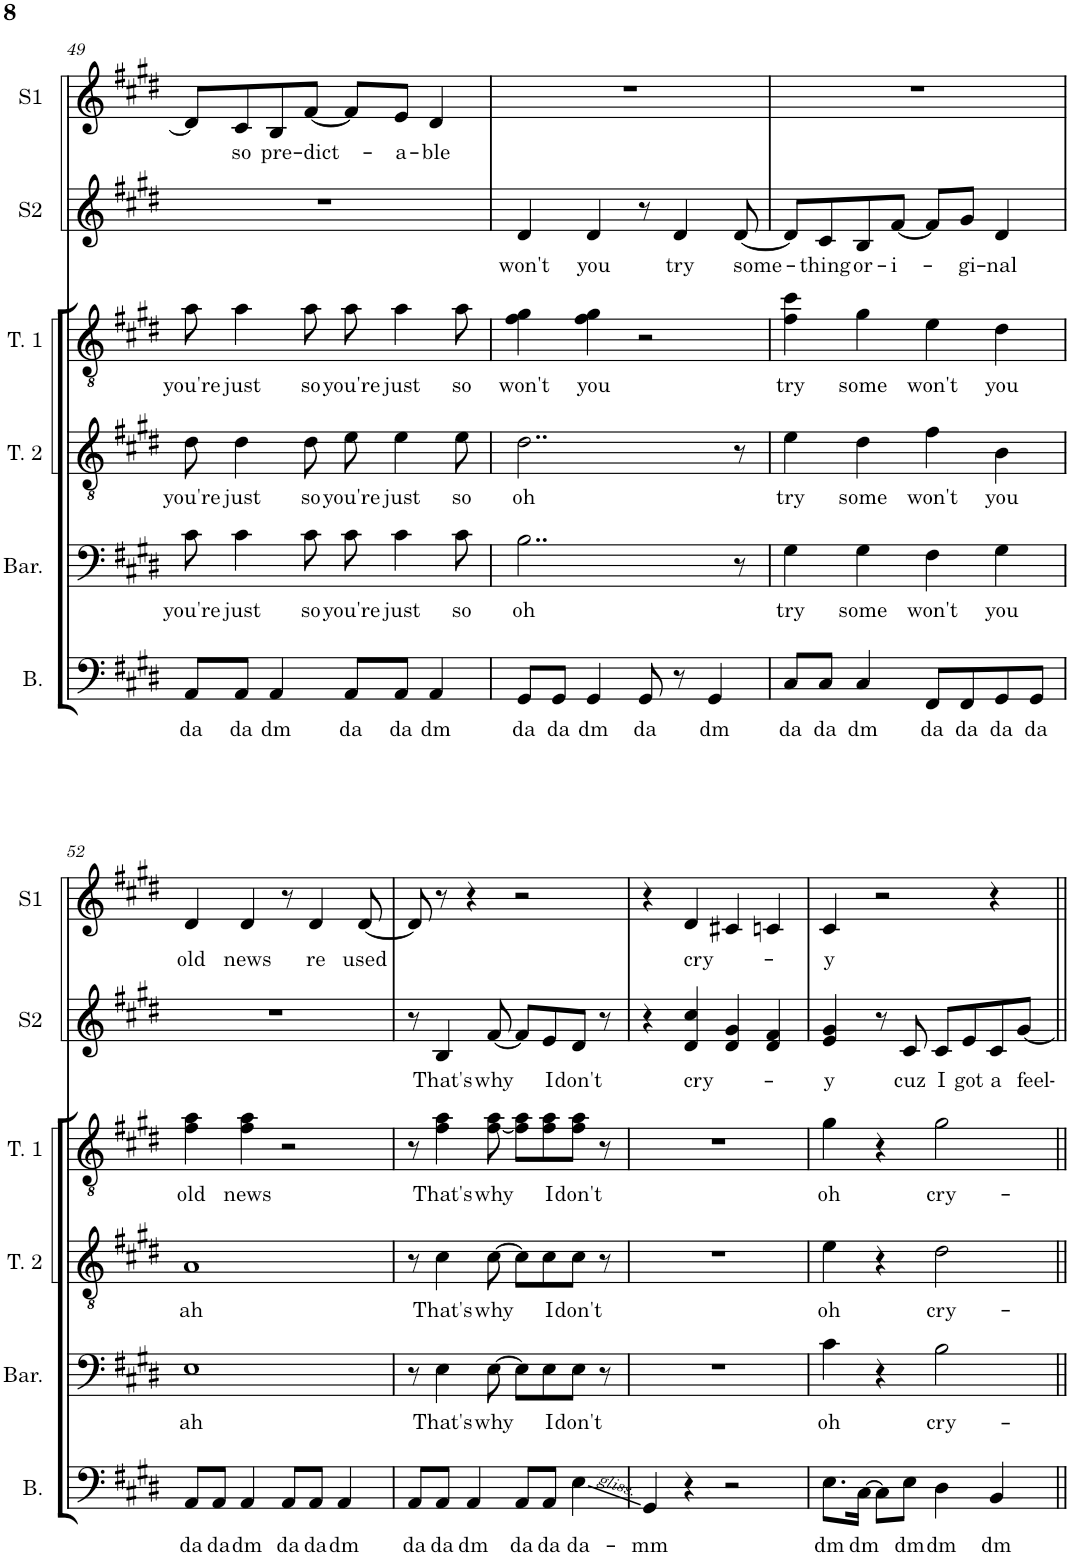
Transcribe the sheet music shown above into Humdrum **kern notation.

**kern	**text	**kern	**text	**kern	**text	**kern	**text	**kern	**text	**kern	**text
*part6	*part6	*part5	*part5	*part4	*part4	*part3	*part3	*part2	*part2	*part1	*part1
*staff6	*staff6	*staff5	*staff5	*staff4	*staff4	*staff3	*staff3	*staff2	*staff2	*staff1	*staff1
*I"Bass	*	*I"Baritone	*	*I"Tenor 2	*	*I"Tenor 1	*	*I"Solo 2	*	*I"Solo 1	*
*I'B.	*	*I'Bar.	*	*I'T. 2	*	*I'T. 1	*	*I'S2	*	*I'S1	*
!!LO:PB:g=z
*clefF4	*	*clefF4	*	*clefGv2	*	*clefGv2	*	*clefG2	*	*clefG2	*
*	*	*	*	*	*	*	*	*Trd1c2	*	*Trd1c2	*
*k[f#c#g#d#]	*	*k[f#c#g#d#]	*	*k[f#c#g#d#]	*	*k[f#c#g#d#]	*	*k[f#c#g#d#]	*	*k[f#c#g#d#]	*
*M4/4	*	*M4/4	*	*M4/4	*	*M4/4	*	*M4/4	*	*M4/4	*
=49	=49	=49	=49	=49	=49	=49	=49	=49	=49	=49	=49
!	!LO:LY:b	!	!LO:LY:b	!	!LO:LY:b	!	!LO:LY:b	!	!	!	!
8AA/L	da	8c#\	you're	8d#\	you're	8a\	you're	1r	.	8d#/L]	.
!	!LO:LY:b	!	!LO:LY:b	!	!LO:LY:b	!	!LO:LY:b	!	!	!	!LO:LY:b
8AA/J	da	4c#\	just	4d#\	just	4a\	just	.	.	8c#/	so
!	!LO:LY:b	!	!	!	!	!	!	!	!	!	!LO:LY:b
4AA/	dm	.	.	.	.	.	.	.	.	8B/	pre-
!	!	!	!LO:LY:b	!	!LO:LY:b	!	!LO:LY:b	!	!	!	!LO:LY:b
.	.	8c#\	so	8d#\	so	8a\	so	.	.	[8f#/J	-dict-
!	!LO:LY:b	!	!LO:LY:b	!	!LO:LY:b	!	!LO:LY:b	!	!	!	!
8AA/L	da	8c#\	you're	8e\	you're	8a\	you're	.	.	8f#/L]	.
!	!LO:LY:b	!	!LO:LY:b	!	!LO:LY:b	!	!LO:LY:b	!	!	!	!LO:LY:b
8AA/J	da	4c#\	just	4e\	just	4a\	just	.	.	8e/J	-a-
!	!LO:LY:b	!	!	!	!	!	!	!	!	!	!LO:LY:b
4AA/	dm	.	.	.	.	.	.	.	.	4d#/	-ble
!	!	!	!LO:LY:b	!	!LO:LY:b	!	!LO:LY:b	!	!	!	!
.	.	8c#\	so	8e\	so	8a\	so	.	.	.	.
=50	=50	=50	=50	=50	=50	=50	=50	=50	=50	=50	=50
!	!LO:LY:b	!	!LO:LY:b	!	!LO:LY:b	!	!LO:LY:b	!	!LO:LY:b	!	!
8GG#/L	da	2..B\	oh	2..d#\	oh	4f#\ 4g#\	won't	4d#/	won't	1r	.
!	!LO:LY:b	!	!	!	!	!	!	!	!	!	!
8GG#/J	da	.	.	.	.	.	.	.	.	.	.
!	!LO:LY:b	!	!	!	!	!	!LO:LY:b	!	!LO:LY:b	!	!
4GG#/	dm	.	.	.	.	4f#\ 4g#\	you	4d#/	you	.	.
!	!LO:LY:b	!	!	!	!	!	!	!	!	!	!
8GG#/	da	.	.	.	.	2r	.	8r	.	.	.
!	!	!	!	!	!	!	!	!	!LO:LY:b	!	!
8r	.	.	.	.	.	.	.	4d#/	try	.	.
!	!LO:LY:b	!	!	!	!	!	!	!	!	!	!
4GG#/	dm	.	.	.	.	.	.	.	.	.	.
!	!	!	!	!	!	!	!	!	!LO:LY:b	!	!
.	.	8r	.	8r	.	.	.	[8d#/	some-	.	.
=51	=51	=51	=51	=51	=51	=51	=51	=51	=51	=51	=51
!	!LO:LY:b	!	!LO:LY:b	!	!LO:LY:b	!	!LO:LY:b	!	!	!	!
8C#/L	da	4G#\	try	4e\	try	4f#\ 4cc#\	try	8d#/L]	.	1r	.
!	!LO:LY:b	!	!	!	!	!	!	!	!LO:LY:b	!	!
8C#/J	da	.	.	.	.	.	.	8c#/	-thing	.	.
!	!LO:LY:b	!	!LO:LY:b	!	!LO:LY:b	!	!LO:LY:b	!	!LO:LY:b	!	!
4C#/	dm	4G#\	some	4d#\	some	4g#\	some	8B/	or-	.	.
!	!	!	!	!	!	!	!	!	!LO:LY:b	!	!
.	.	.	.	.	.	.	.	[8f#/J	-i-	.	.
!	!LO:LY:b	!	!LO:LY:b	!	!LO:LY:b	!	!LO:LY:b	!	!	!	!
8FF#/L	da	4F#\	won't	4f#\	won't	4e\	won't	8f#/L]	.	.	.
!	!LO:LY:b	!	!	!	!	!	!	!	!LO:LY:b	!	!
8FF#/	da	.	.	.	.	.	.	8g#/J	-gi-	.	.
!	!LO:LY:b	!	!LO:LY:b	!	!LO:LY:b	!	!LO:LY:b	!	!LO:LY:b	!	!
8GG#/	da	4G#\	you	4B\	you	4d#\	you	4d#/	-nal	.	.
!	!LO:LY:b	!	!	!	!	!	!	!	!	!	!
8GG#/J	da	.	.	.	.	.	.	.	.	.	.
!!LO:LB:g=z
=52	=52	=52	=52	=52	=52	=52	=52	=52	=52	=52	=52
!	!LO:LY:b	!	!LO:LY:b	!	!LO:LY:b	!	!LO:LY:b	!	!	!	!LO:LY:b
8AA/L	da	1E	-ah	1A	-ah	4f#\ 4a\	old	1r	.	4d#/	old
!	!LO:LY:b	!	!	!	!	!	!	!	!	!	!
8AA/J	da	.	.	.	.	.	.	.	.	.	.
!	!LO:LY:b	!	!	!	!	!	!LO:LY:b	!	!	!	!LO:LY:b
4AA/	dm	.	.	.	.	4f#\ 4a\	news	.	.	4d#/	news
!	!LO:LY:b	!	!	!	!	!	!	!	!	!	!
8AA/L	da	.	.	.	.	2r	.	.	.	8r	.
!	!LO:LY:b	!	!	!	!	!	!	!	!	!	!LO:LY:b
8AA/J	da	.	.	.	.	.	.	.	.	4d#/	re
!	!LO:LY:b	!	!	!	!	!	!	!	!	!	!
4AA/	dm	.	.	.	.	.	.	.	.	.	.
!	!	!	!	!	!	!	!	!	!	!	!LO:LY:b
.	.	.	.	.	.	.	.	.	.	[8d#/	used
=53	=53	=53	=53	=53	=53	=53	=53	=53	=53	=53	=53
!	!LO:LY:b	!	!	!	!	!	!	!	!	!	!
8AA/L	da	8r	.	8r	.	8r	.	8r	.	8d#/]	.
!	!LO:LY:b	!	!LO:LY:b	!	!LO:LY:b	!	!LO:LY:b	!	!LO:LY:b	!	!
8AA/J	da	4E\	That's	4c#\	That's	4f#\ 4a\	That's	4B/	That's	8r	.
!	!LO:LY:b	!	!	!	!	!	!	!	!	!	!
4AA/	dm	.	.	.	.	.	.	.	.	4r	.
!	!	!	!LO:LY:b	!	!LO:LY:b	!	!LO:LY:b	!	!LO:LY:b	!	!
.	.	[8E\	why	[8c#\	why	[8f#\ 8a\	why	[8f#/	why	.	.
!	!LO:LY:b	!	!	!	!	!	!	!	!	!	!
8AA/L	da	8E\L]	.	8c#\L]	.	8f#\] 8a\L	.	8f#/L]	.	2r	.
!	!LO:LY:b	!	!LO:LY:b	!	!LO:LY:b	!	!LO:LY:b	!	!LO:LY:b	!	!
8AA/J	da	8E\	I	8c#\	I	8f#\ 8a\	I	8e/	I	.	.
!	!LO:LY:b	!	!LO:LY:b	!	!LO:LY:b	!	!LO:LY:b	!	!LO:LY:b	!	!
4E\	da-	8E\J	don't	8c#\J	don't	8f#\ 8a\J	don't	8d#/J	don't	.	.
.	.	8r	.	8r	.	8r	.	8r	.	.	.
=54	=54	=54	=54	=54	=54	=54	=54	=54	=54	=54	=54
!	!LO:LY:b	!	!	!	!	!	!	!	!	!	!
4GG#/	-mm	1r	.	1r	.	1r	.	4r	.	4r	.
!	!	!	!	!	!	!	!	!	!LO:LY:b	!	!LO:LY:b
4r	.	.	.	.	.	.	.	4d#/ 4cc#/	cry-	4d#/	cry-
2r	.	.	.	.	.	.	.	4d#/ 4g#/	.	4c#X/	.
.	.	.	.	.	.	.	.	4d#/ 4f#/	.	4cn/	.
=55	=55	=55	=55	=55	=55	=55	=55	=55	=55	=55	=55
!	!LO:LY:b	!	!LO:LY:b	!	!LO:LY:b	!	!LO:LY:b	!	!LO:LY:b	!	!LO:LY:b
8.E\L	dm	4c#\	oh	4e\	oh	4g#\	oh	4e/ 4g#/	-y	4c#/	-y
!	!LO:LY:b	!	!	!	!	!	!	!	!	!	!
[16C#\Jk	dm	.	.	.	.	.	.	.	.	.	.
8C#\L]	.	4r	.	4r	.	4r	.	8r	.	2r	.
!	!LO:LY:b	!	!	!	!	!	!	!	!LO:LY:b	!	!
8E\J	dm	.	.	.	.	.	.	8c#/	cuz	.	.
!	!LO:LY:b	!	!LO:LY:b	!	!LO:LY:b	!	!LO:LY:b	!	!LO:LY:b	!	!
4D#\	dm	2B\	cry-	2d#\	cry-	2g#\	cry-	8c#/L	I	.	.
!	!	!	!	!	!	!	!	!	!LO:LY:b	!	!
.	.	.	.	.	.	.	.	8e/	got	.	.
!	!LO:LY:b	!	!	!	!	!	!	!	!LO:LY:b	!	!
4BB/	dm	.	.	.	.	.	.	8c#/	a	4r	.
!	!	!	!	!	!	!	!	!	!LO:LY:b	!	!
.	.	.	.	.	.	.	.	[8g#/J	feel-	.	.
=||	=||	=||	=||	=||	=||	=||	=||	=||	=||	=||	=||
*-	*-	*-	*-	*-	*-	*-	*-	*-	*-	*-	*-
